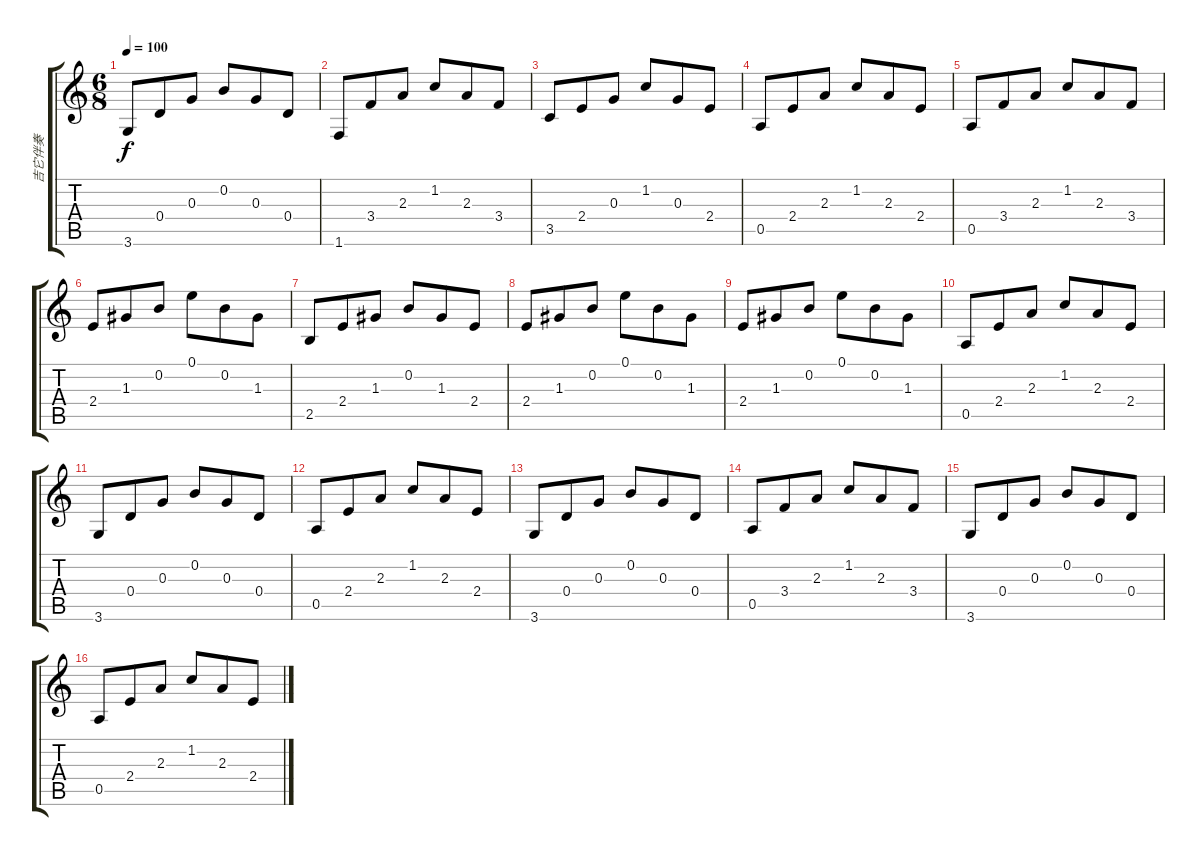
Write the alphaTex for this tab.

\track ("吉它伴奏" "吉它伴奏") {instrument acousticguitarsteel}
\staff {score tabs}
\tuning (E4 B3 G3 D3 A2 E2) {hide}
\ts (6 8)
\tempo 100
\clef g2
\ks c
3.6.8{dy f} 0.4.8 0.3.8 0.2.8 0.3.8 0.4.8 |
1.6.8 3.4.8 2.3.8 1.2.8 2.3.8 3.4.8 |
3.5.8 2.4.8 0.3.8 1.2.8 0.3.8 2.4.8 |
0.5.8 2.4.8 2.3.8 1.2.8 2.3.8 2.4.8 |
0.5.8 3.4.8 2.3.8 1.2.8 2.3.8 3.4.8 |
2.4.8 1.3.8 0.2.8 0.1.8 0.2.8 1.3.8 |
2.5.8 2.4.8 1.3.8 0.2.8 1.3.8 2.4.8 |
2.4.8 1.3.8 0.2.8 0.1.8 0.2.8 1.3.8 |
2.4.8 1.3.8 0.2.8 0.1.8 0.2.8 1.3.8 |
0.5.8 2.4.8 2.3.8 1.2.8 2.3.8 2.4.8 |
3.6.8 0.4.8 0.3.8 0.2.8 0.3.8 0.4.8 |
0.5.8 2.4.8 2.3.8 1.2.8 2.3.8 2.4.8 |
3.6.8 0.4.8 0.3.8 0.2.8 0.3.8 0.4.8 |
0.5.8 3.4.8 2.3.8 1.2.8 2.3.8 3.4.8 |
3.6.8 0.4.8 0.3.8 0.2.8 0.3.8 0.4.8 |
0.5.8 2.4.8 2.3.8 1.2.8 2.3.8 2.4.8
